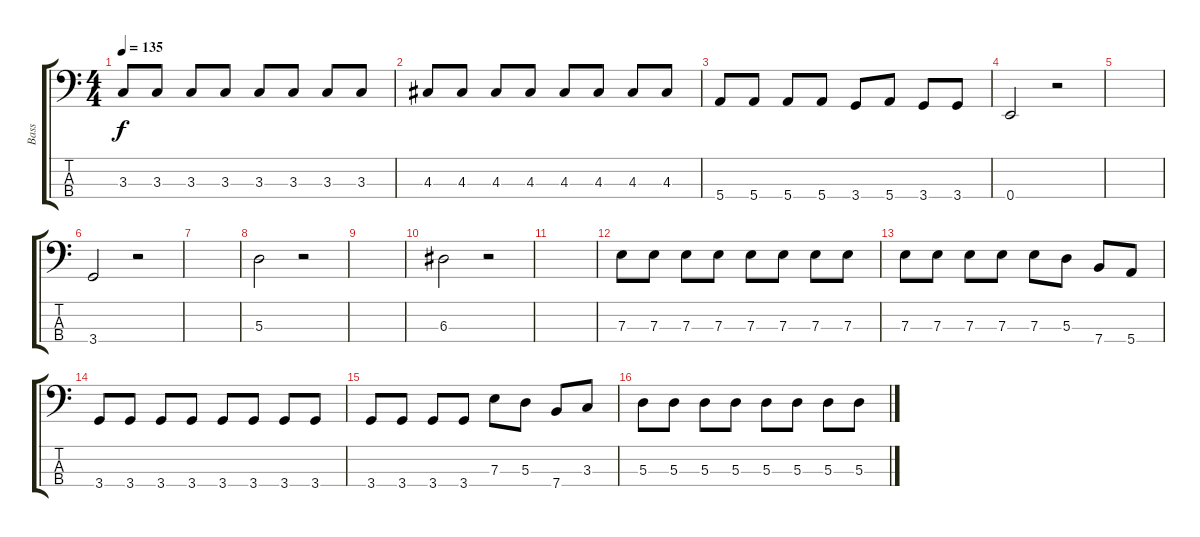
\track ("Bass" "Bass") {instrument electricbassfinger}
\staff {score tabs}
\tuning (G2 D2 A1 E1) {hide}
\ts (4 4)
\tempo 135
\clef f4
\ks c
3.3.8{dy f} 3.3.8 3.3.8 3.3.8 3.3.8 3.3.8 3.3.8 3.3.8 |
4.3.8 4.3.8 4.3.8 4.3.8 4.3.8 4.3.8 4.3.8 4.3.8 |
5.4.8 5.4.8 5.4.8 5.4.8 3.4.8 5.4.8 3.4.8 3.4.8 |
0.4.2 r.2 |
|
3.4.2 r.2 |
|
5.3.2 r.2 |
|
6.3.2 r.2 |
|
7.3.8 7.3.8 7.3.8 7.3.8 7.3.8 7.3.8 7.3.8 7.3.8 |
7.3.8 7.3.8 7.3.8 7.3.8 7.3.8 5.3.8 7.4.8 5.4.8 |
3.4.8 3.4.8 3.4.8 3.4.8 3.4.8 3.4.8 3.4.8 3.4.8 |
3.4.8 3.4.8 3.4.8 3.4.8 7.3.8 5.3.8 7.4.8 3.3.8 |
5.3.8 5.3.8 5.3.8 5.3.8 5.3.8 5.3.8 5.3.8 5.3.8
